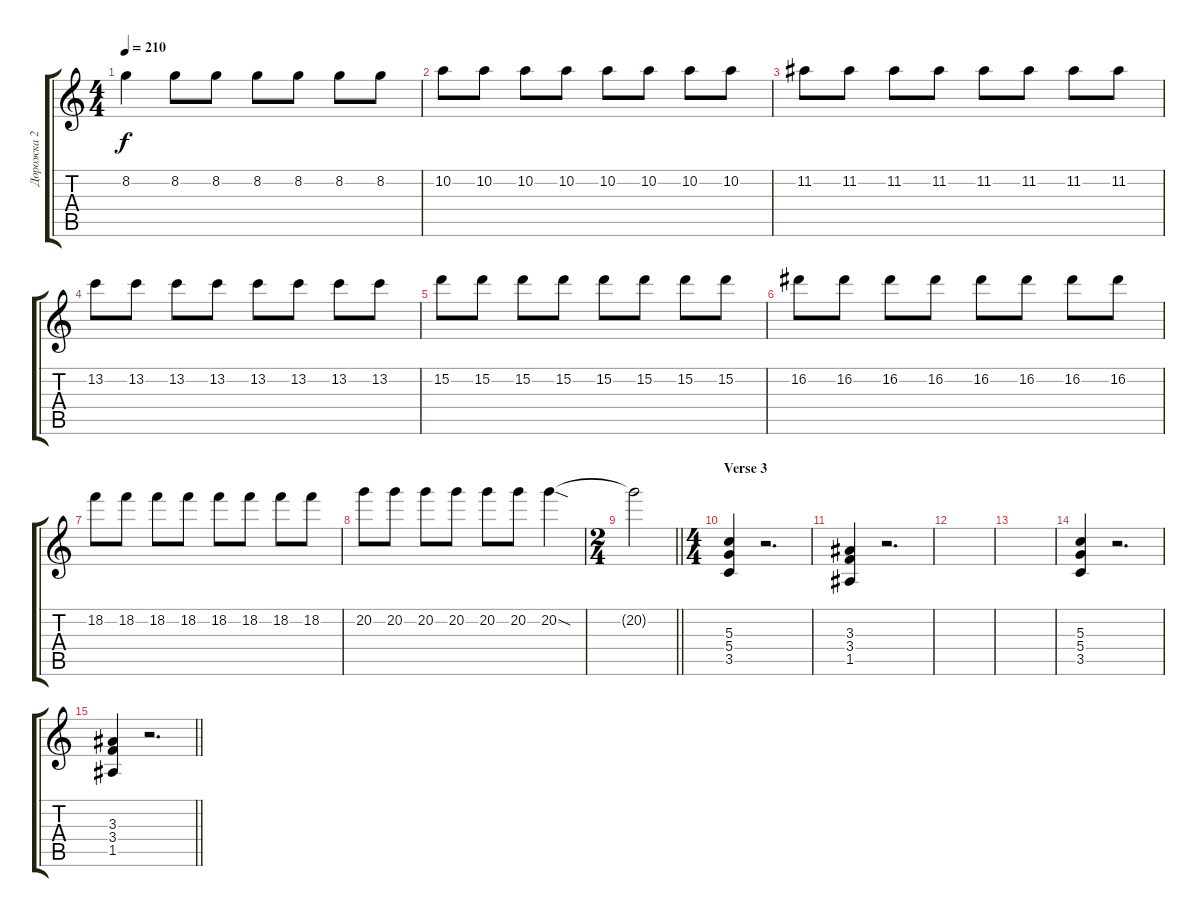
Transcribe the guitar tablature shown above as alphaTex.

\track ("Дорожка 2" "Дорожка 2") {instrument distortionguitar}
\staff {score tabs}
\tuning (E4 B3 G3 D3 A2 D2) {hide}
\ts (4 4)
\tempo 210
\clef g2
\ks c
8.2.4{dy f} 8.2.8 8.2.8 8.2.8 8.2.8 8.2.8 8.2.8 |
10.2.8 10.2.8 10.2.8 10.2.8 10.2.8 10.2.8 10.2.8 10.2.8 |
11.2.8 11.2.8 11.2.8 11.2.8 11.2.8 11.2.8 11.2.8 11.2.8 |
13.2.8 13.2.8 13.2.8 13.2.8 13.2.8 13.2.8 13.2.8 13.2.8 |
15.2.8 15.2.8 15.2.8 15.2.8 15.2.8 15.2.8 15.2.8 15.2.8 |
16.2.8 16.2.8 16.2.8 16.2.8 16.2.8 16.2.8 16.2.8 16.2.8 |
18.2.8 18.2.8 18.2.8 18.2.8 18.2.8 18.2.8 18.2.8 18.2.8 |
20.2.8 20.2.8 20.2.8 20.2.8 20.2.8 20.2.8 20.2{sod}.4 |
\ts (2 4)
\barLineRight lightlight
20.2{t}.2 |
\ts (4 4)
\section ("" "Verse 3")
(5.3 5.4 3.5).4 r.2{d} |
(3.3 3.4 1.5).4 r.2{d} |
|
|
(5.3 5.4 3.5).4 r.2{d} |
\barLineRight lightlight
(3.3 3.4 1.5).4 r.2{d}
